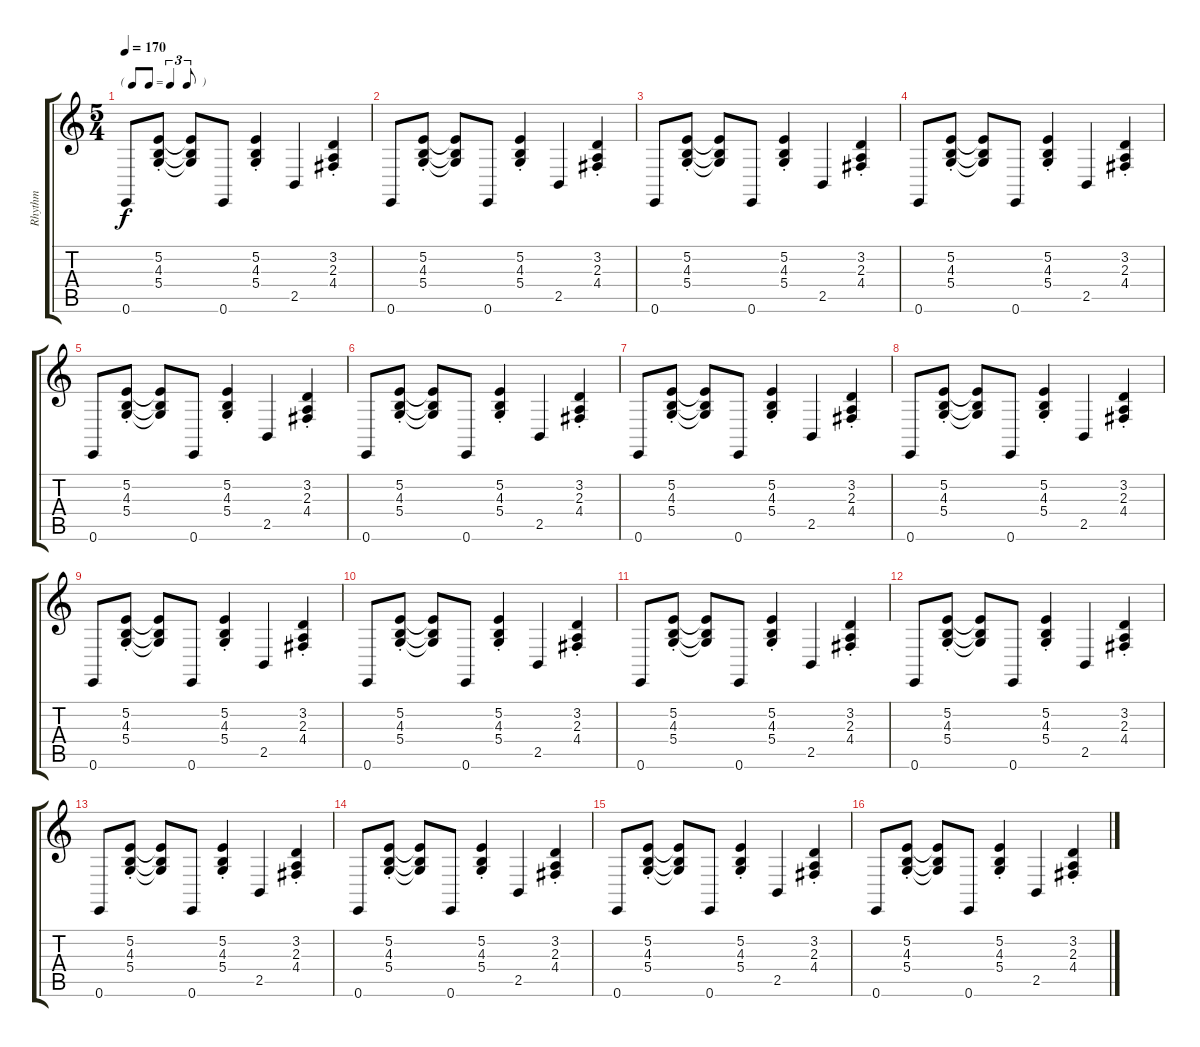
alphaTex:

\track ("Rhythm" "Rhythm") {instrument acousticgrandpiano}
\staff {score tabs}
\tuning (E4 B3 G3 D3 A2 E2) {hide}
\ts (5 4)
\tf triplet8th
\tempo 170
\clef g2
\ks c
0.6.8{dy f} (5.2{st} 4.3{st} 5.4{st}).8 (5.2{t} 4.3{t} 5.4{t}).8 0.6.8 (5.2{st} 4.3{st} 5.4{st}).4 2.5.4 (3.2{st} 2.3{st} 4.4{st}).4 |
0.6.8 (5.2{st} 4.3{st} 5.4{st}).8 (5.2{t} 4.3{t} 5.4{t}).8 0.6.8 (5.2{st} 4.3{st} 5.4{st}).4 2.5.4 (3.2{st} 2.3{st} 4.4{st}).4 |
0.6.8 (5.2{st} 4.3{st} 5.4{st}).8 (5.2{t} 4.3{t} 5.4{t}).8 0.6.8 (5.2{st} 4.3{st} 5.4{st}).4 2.5.4 (3.2{st} 2.3{st} 4.4{st}).4 |
0.6.8 (5.2{st} 4.3{st} 5.4{st}).8 (5.2{t} 4.3{t} 5.4{t}).8 0.6.8 (5.2{st} 4.3{st} 5.4{st}).4 2.5.4 (3.2{st} 2.3{st} 4.4{st}).4 |
0.6.8 (5.2{st} 4.3{st} 5.4{st}).8 (5.2{t} 4.3{t} 5.4{t}).8 0.6.8 (5.2{st} 4.3{st} 5.4{st}).4 2.5.4 (3.2{st} 2.3{st} 4.4{st}).4 |
0.6.8 (5.2{st} 4.3{st} 5.4{st}).8 (5.2{t} 4.3{t} 5.4{t}).8 0.6.8 (5.2{st} 4.3{st} 5.4{st}).4 2.5.4 (3.2{st} 2.3{st} 4.4{st}).4 |
0.6.8 (5.2{st} 4.3{st} 5.4{st}).8 (5.2{t} 4.3{t} 5.4{t}).8 0.6.8 (5.2{st} 4.3{st} 5.4{st}).4 2.5.4 (3.2{st} 2.3{st} 4.4{st}).4 |
0.6.8 (5.2{st} 4.3{st} 5.4{st}).8 (5.2{t} 4.3{t} 5.4{t}).8 0.6.8 (5.2{st} 4.3{st} 5.4{st}).4 2.5.4 (3.2{st} 2.3{st} 4.4{st}).4 |
0.6.8 (5.2{st} 4.3{st} 5.4{st}).8 (5.2{t} 4.3{t} 5.4{t}).8 0.6.8 (5.2{st} 4.3{st} 5.4{st}).4 2.5.4 (3.2{st} 2.3{st} 4.4{st}).4 |
0.6.8 (5.2{st} 4.3{st} 5.4{st}).8 (5.2{t} 4.3{t} 5.4{t}).8 0.6.8 (5.2{st} 4.3{st} 5.4{st}).4 2.5.4 (3.2{st} 2.3{st} 4.4{st}).4 |
0.6.8 (5.2{st} 4.3{st} 5.4{st}).8 (5.2{t} 4.3{t} 5.4{t}).8 0.6.8 (5.2{st} 4.3{st} 5.4{st}).4 2.5.4 (3.2{st} 2.3{st} 4.4{st}).4 |
0.6.8 (5.2{st} 4.3{st} 5.4{st}).8 (5.2{t} 4.3{t} 5.4{t}).8 0.6.8 (5.2{st} 4.3{st} 5.4{st}).4 2.5.4 (3.2{st} 2.3{st} 4.4{st}).4 |
0.6.8 (5.2{st} 4.3{st} 5.4{st}).8 (5.2{t} 4.3{t} 5.4{t}).8 0.6.8 (5.2{st} 4.3{st} 5.4{st}).4 2.5.4 (3.2{st} 2.3{st} 4.4{st}).4 |
0.6.8 (5.2{st} 4.3{st} 5.4{st}).8 (5.2{t} 4.3{t} 5.4{t}).8 0.6.8 (5.2{st} 4.3{st} 5.4{st}).4 2.5.4 (3.2{st} 2.3{st} 4.4{st}).4 |
0.6.8 (5.2{st} 4.3{st} 5.4{st}).8 (5.2{t} 4.3{t} 5.4{t}).8 0.6.8 (5.2{st} 4.3{st} 5.4{st}).4 2.5.4 (3.2{st} 2.3{st} 4.4{st}).4 |
0.6.8 (5.2{st} 4.3{st} 5.4{st}).8 (5.2{t} 4.3{t} 5.4{t}).8 0.6.8 (5.2{st} 4.3{st} 5.4{st}).4 2.5.4 (3.2{st} 2.3{st} 4.4{st}).4
